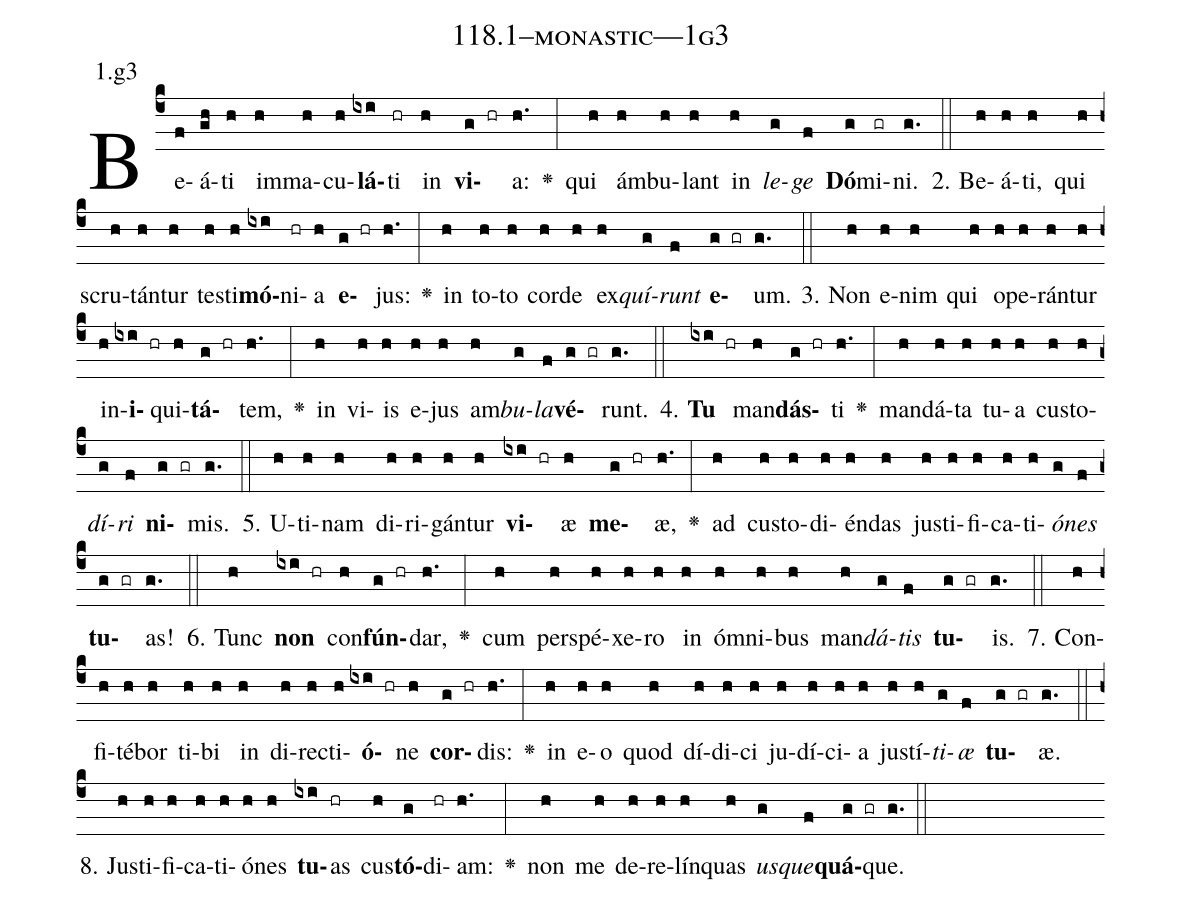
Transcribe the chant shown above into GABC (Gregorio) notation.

name: 118.1--monastic---1g3;
annotation: 1.g3;
%%
(c4)Be(f)á(gh)ti(h) im(h)ma(h)cu(h)<b>lá</b>(ixi)ti(hr) in(h) <b>vi</b>(g hr)a:(h.) <v>\greheightstar</v>(:) qui(h) ám(h)bu(h)lant(h) in(h) <i>le</i>(g)<i>ge</i>(f) <b>Dó</b>(g)mi(gr)ni.(g.) (::)
2. Be(h)á(h)ti,(h) qui(h) scru(h)tán(h)tur(h) tes(h)ti(h)<b>mó</b>(ixi)ni(hr)a(h) <b>e</b>(g hr)jus:(h.) <v>\greheightstar</v>(:) in(h) to(h)to(h) cor(h)de(h) ex(h)<i>quí</i>(g)<i>runt</i>(f) <b>e</b>(g gr)um.(g.) (::)
3. Non(h) e(h)nim(h) qui(h) o(h)pe(h)rán(h)tur(h) in(h)<b>i</b>(ixi hr)qui(h)<b>tá</b>(g hr)tem,(h.) <v>\greheightstar</v>(:) in(h) vi(h)is(h) e(h)jus(h) am(h)<i>bu</i>(g)<i>la</i>(f)<b>vé</b>(g gr)runt.(g.) (::)
4. <b>Tu</b>(ixi hr) man(h)<b>dás</b>(g hr)ti(h.) <v>\greheightstar</v>(:) man(h)dá(h)ta(h) tu(h)a(h) cus(h)to(h)<i>dí</i>(g)<i>ri</i>(f) <b>ni</b>(g gr)mis.(g.) (::)
5. U(h)ti(h)nam(h) di(h)ri(h)gán(h)tur(h) <b>vi</b>(ixi hr)æ(h) <b>me</b>(g hr)æ,(h.) <v>\greheightstar</v>(:) ad(h) cus(h)to(h)di(h)én(h)das(h) jus(h)ti(h)fi(h)ca(h)ti(h)<i>ó</i>(g)<i>nes</i>(f) <b>tu</b>(g gr)as!(g.) (::)
6. Tunc(h) <b>non</b>(ixi hr) con(h)<b>fún</b>(g hr)dar,(h.) <v>\greheightstar</v>(:) cum(h) per(h)spé(h)xe(h)ro(h) in(h) óm(h)ni(h)bus(h) man(h)<i>dá</i>(g)<i>tis</i>(f) <b>tu</b>(g gr)is.(g.) (::)
7. Con(h)fi(h)té(h)bor(h) ti(h)bi(h) in(h) di(h)rec(h)ti(h)<b>ó</b>(ixi hr)ne(h) <b>cor</b>(g hr)dis:(h.) <v>\greheightstar</v>(:) in(h) e(h)o(h) quod(h) dí(h)di(h)ci(h) ju(h)dí(h)ci(h)a(h) jus(h)tí(h)<i>ti</i>(g)<i>æ</i>(f) <b>tu</b>(g gr)æ.(g.) (::)
8. Jus(h)ti(h)fi(h)ca(h)ti(h)ó(h)nes(h) <b>tu</b>(ixi)as(hr) cus(h)<b>tó</b>(g)di(hr)am:(h.) <v>\greheightstar</v>(:) non(h) me(h) de(h)re(h)lín(h)quas(h) <i>us</i>(g)<i>que</i>(f)<b>quá</b>(g gr)que.(g.) (::)
